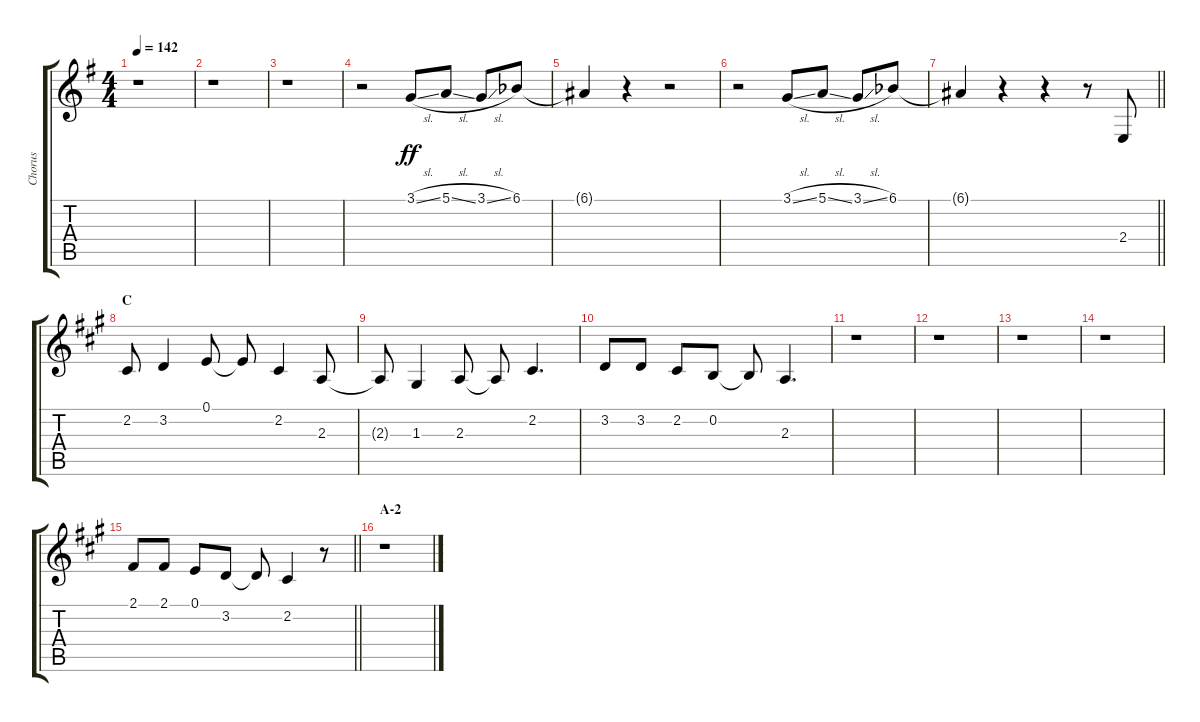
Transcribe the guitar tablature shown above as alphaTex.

\track ("Chorus" "Chorus") {instrument voiceoohs}
\staff {score tabs}
\tuning (E4 B3 G3 D3 A2 E2) {hide}
\ts (4 4)
\tempo 142
\clef g2
\ks g
r.1{dy ff} |
r.1 |
r.1 |
r.2 3.1{sl}.8 5.1{sl}.8 3.1{sl}.8 6.1{acc b}.8 |
6.1{t}.4 r.4 r.2 |
r.2 3.1{sl}.8 5.1{sl}.8 3.1{sl}.8 6.1{acc b}.8 |
\barLineRight lightlight
6.1{t}.4 r.4 r.4 r.8 2.4.8 |
\section ("" "C")
\ks a
2.2.8 3.2.4 0.1.8 0.1{t}.8 2.2.4 2.3.8 |
2.3{t}.8 1.3.4 2.3.8 2.3{t}.8 2.2.4{d} |
3.2.8 3.2.8 2.2.8 0.2.8 0.2{t}.8 2.3.4{d} |
r.1 |
r.1 |
r.1 |
r.1 |
\barLineRight lightlight
2.1.8 2.1.8 0.1.8 3.2.8 3.2{t}.8 2.2.4 r.8 |
\section ("" "A-2")
r.1
